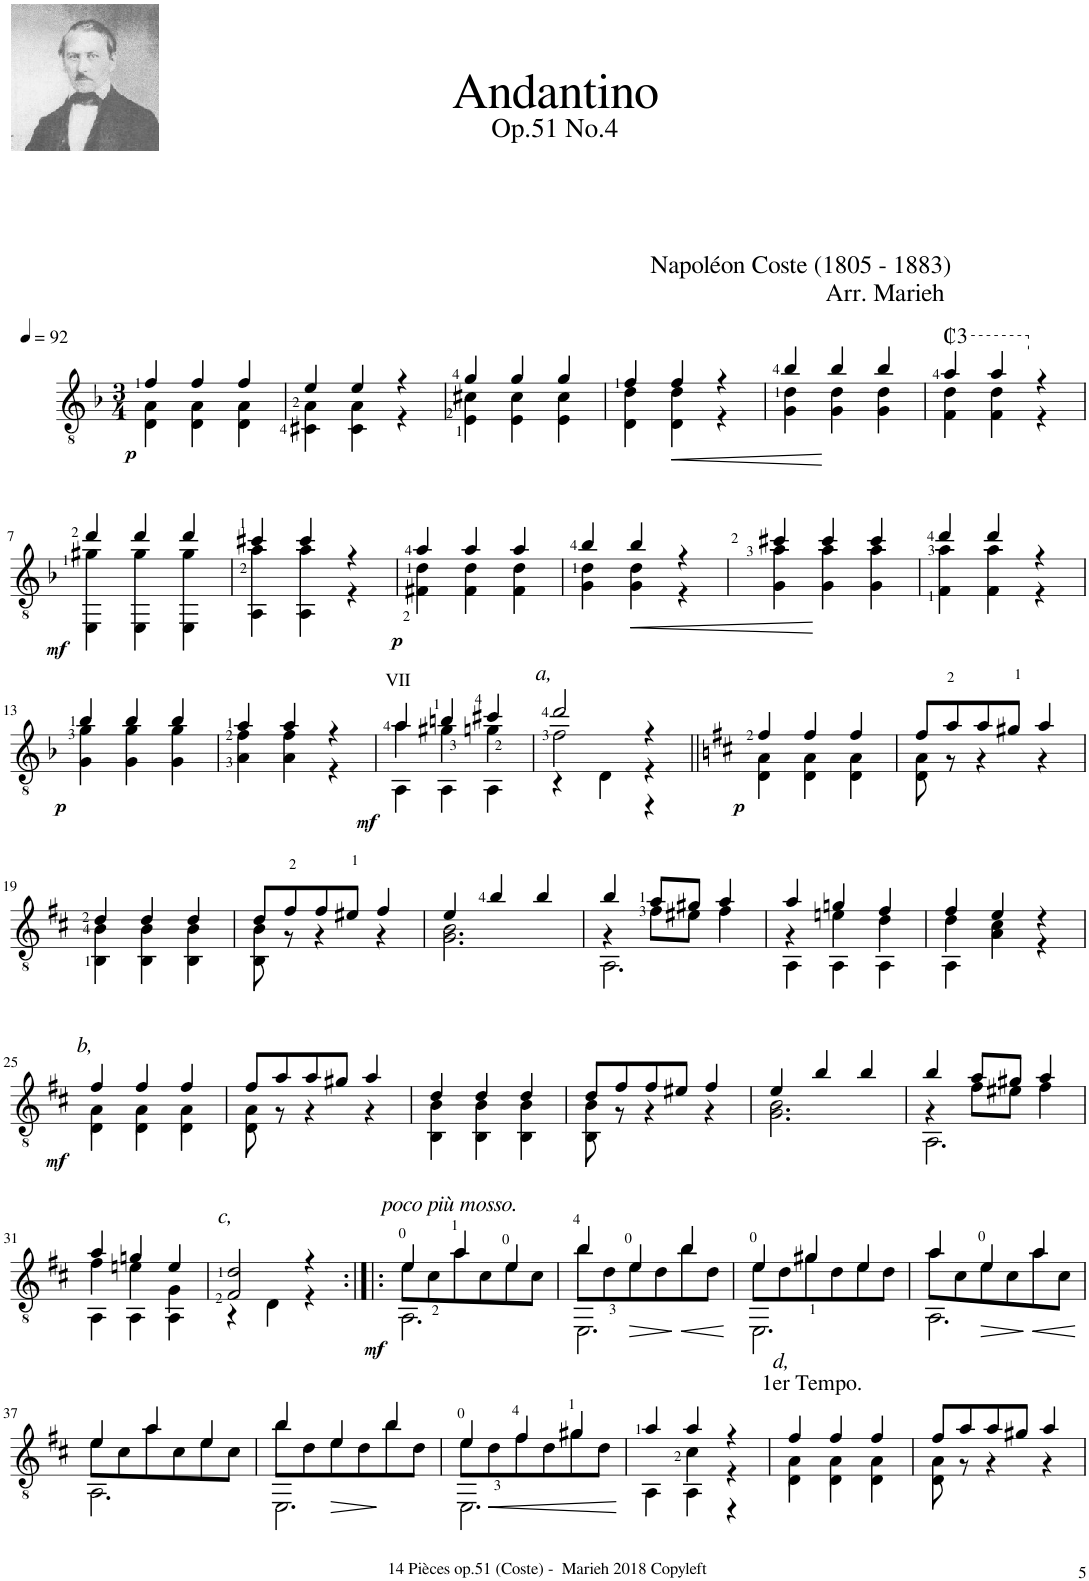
**kern	**dynam
*part1	*part1
*staff1	*staff1
*I"Guitare classique	*
!!LO:PB:g=z
*clefGv2	*
*k[b-]	*
*M3/4	*
*MM92	*
=1	=1
*^	*
4f/	4D\ 4A\	.
4f/	4D\ 4A\	.
4f/	4D\ 4A\	.
=2	=2	=2
4e/	4C#X\ 4A\	.
4e/	4C#\ 4A\	.
4r	4r	.
=3	=3	=3
4g/	4E\ 4c#X\	.
4g/	4E\ 4c#\	.
4g/	4E\ 4c#\	.
=4	=4	=4
4f/	4D\ 4d\	.
!	!	!LO:HP:b
4f/	4D\ 4d\	<
4r	4r	.
=5	=5	=5
4b-/	4G\ 4d\	.
4b-/	4G\ 4d\	[
4b-/	4G\ 4d\	.
=6	=6	=6
!LO:TX:a:t=₵3	!	!
4a/	4F\ 4d\	.
4a/	4F\ 4d\	.
4r	4r	.
!!LO:LB:g=z	!!
=7	=7	=7
4dd/	4EE\ 4g#X\	.
4dd/	4EE\ 4g#\	.
4dd/	4EE\ 4g#\	.
=8	=8	=8
4cc#X/	4AA\ 4a\	.
4cc#/	4AA\ 4a\	.
4r	4r	.
=9	=9	=9
4a/	4F#X\ 4d\	.
4a/	4F#\ 4d\	.
4a/	4F#\ 4d\	.
=10	=10	=10
4b-/	4G\ 4d\	.
!	!	!LO:HP:b
4b-/	4G\ 4d\	<
4r	4r	.
=11	=11	=11
4cc#X/	4G\ 4a\	.
4cc#/	4G\ 4a\	[
4cc#/	4G\ 4a\	.
=12	=12	=12
4dd/	4F\ 4a\	.
4dd/	4F\ 4a\	.
4r	4r	.
!!LO:LB:g=z	!!
=13	=13	=13
4b-/	4G\ 4g\	.
4b-/	4G\ 4g\	.
4b-/	4G\ 4g\	.
=14	=14	=14
4a/	4A\ 4f\	.
4a/	4A\ 4f\	.
4r	4r	.
=15	=15	=15
*	*^	*
!LO:TX:a:t=VII	!	!	!
4a/	4a\	4AA\	.
4bn/	4g#X\	4AA\	.
4cc#X/	4gn\	4AA\	.
=16	=16	=16	=16
!LO:TX:a:i:t=a,	!	!	!
2dd/	2f\	4r	.
.	.	4D\	.
4r	4r	4r	.
*v	*v	*v	*
=17||	=17||
*k[f#c#]	*
*^	*
*	*^	*
*	*v	*v	*
4f#/	4D\ 4A\	.
4f#/	4D\ 4A\	.
4f#/	4D\ 4A\	.
=18	=18	=18
8f#/L	8D\ 8A\	.
8a/	8r	.
8a/	4r	.
8g#X/J	.	.
4a/	4r	.
!!LO:LB:g=z	!!
=19	=19	=19
4d/	4BB\ 4B\	.
4d/	4BB\ 4B\	.
4d/	4BB\ 4B\	.
=20	=20	=20
8d/L	8BB\ 8B\	.
8f#/	8r	.
8f#/	4r	.
8e#X/J	.	.
4f#/	4r	.
=21	=21	=21
4e/	2.G\ 2.B\	.
4b/	.	.
4b/	.	.
=22	=22	=22
*	*^	*
4b/	4r	2.AA\	.
8a/L	8f#\L	.	.
8g#X/J	8e#X\J	.	.
4a/	4f#\	.	.
=23	=23	=23	=23
4a/	4r	4AA\	.
4gn/	4en\	4AA\	.
4f#/	4d\	4AA\	.
=24	=24	=24	=24
4f#/	4d\	4AA\	.
4e/	2ryy	4A\ 4c#\	.
4r	.	4r	.
!!LO:LB:g=z	!!	!!
=25	=25	=25	=25
!LO:TX:a:i:t=b,	!	!	!
4f#/	4A\	4D\	.
4f#/	4A\	4D\	.
4f#/	4A\	4D\	.
*	*v	*v	*
=26	=26	=26
8f#/L	8D\ 8A\	.
8a/	8r	.
8a/	4r	.
8g#X/J	.	.
4a/	4r	.
=27	=27	=27
4d/	4BB\ 4B\	.
4d/	4BB\ 4B\	.
4d/	4BB\ 4B\	.
=28	=28	=28
8d/L	8BB\ 8B\	.
8f#/	8r	.
8f#/	4r	.
8e#X/J	.	.
4f#/	4r	.
=29	=29	=29
4e/	2.G\ 2.B\	.
4b/	.	.
4b/	.	.
=30	=30	=30
*	*^	*
4b/	4r	2.AA\	.
8a/L	8f#\L	.	.
8g#X/J	8e#X\J	.	.
4a/	4f#\	.	.
!!LO:LB:g=z	!!	!!
=31	=31	=31	=31
4a/	4f#\	4AA\	.
4gn/	4en\	4AA\	.
4e/	4G\	4AA\	.
=32	=32	=32	=32
!LO:TX:a:i:t=c,	!	!	!
*	*v	*v	*
2F#/ 2d/	4r	.
.	4D\	.
4r	4r	.
=33:|!|:	=33:|!|:	=33:|!|:
*	*^	*
!LO:TX:a:i:t=poco più mosso.	!	!	!
4e/	8e\L	2.AA\	.
.	8c#\	.	.
4a/	8a\	.	.
.	8c#\	.	.
4e/	8e\	.	.
.	8c#\J	.	.
=34	=34	=34	=34
4b/	8b\L	2.EE\	.
.	8d\	.	.
!	!	!	!LO:HP:b
4e/	8e\	.	>
.	8d\	.	.
!	!	!	!LO:HP:n=1:b
4b/	8b\	.	] <
.	8d\J	.	.
*v	*v	*v	*
.	[
=35	=35
*^	*
*	*^	*
4e/	8e\L	2.EE\	.
.	8d\	.	.
4g#X/	8g#\	.	.
.	8d\	.	.
4e/	8e\	.	.
.	8d\J	.	.
=36	=36	=36	=36
4a/	8a\L	2.AA\	.
.	8c#\	.	.
!	!	!	!LO:HP:b
4e/	8e\	.	>
.	8c#\	.	.
!	!	!	!LO:HP:n=1:b
4a/	8a\	.	] <
.	8c#\J	.	.
*v	*v	*v	*
.	[
!!LO:LB:g=z
=37	=37
*^	*
*	*^	*
4e/	8e\L	2.AA\	.
.	8c#\	.	.
4a/	8a\	.	.
.	8c#\	.	.
4e/	8e\	.	.
.	8c#\J	.	.
=38	=38	=38	=38
4b/	8b\L	2.EE\	.
.	8d\	.	.
!	!	!	!LO:HP:b
4e/	8e\	.	>
.	8d\	.	.
4b/	8b\	.	]
.	8d\J	.	.
=39	=39	=39	=39
4e/	8e\L	2.EE\	.
.	8d\	.	.
4f#/	8f#\	.	.
.	8d\	.	.
4g#X/	8g#\	.	.
.	8d\J	.	.
=40	=40	=40	=40
4a/	4ryy	4AA\	.
4a/	4c#\	4AA\	.
4r	4r	4r	.
=41	=41	=41	=41
!LO:TX:a:t=1er Tempo.	!	!	!
!LO:TX:a:i:t=d,	!	!	!
4f#/	4A\	4D\	.
4f#/	4A\	4D\	.
4f#/	4A\	4D\	.
*	*v	*v	*
=42	=42	=42
8f#/L	8D\ 8A\	.
8a/	8r	.
8a/	4r	.
8g#X/J	.	.
4a/	4r	.
*v	*v	*
=	=
*-	*-
